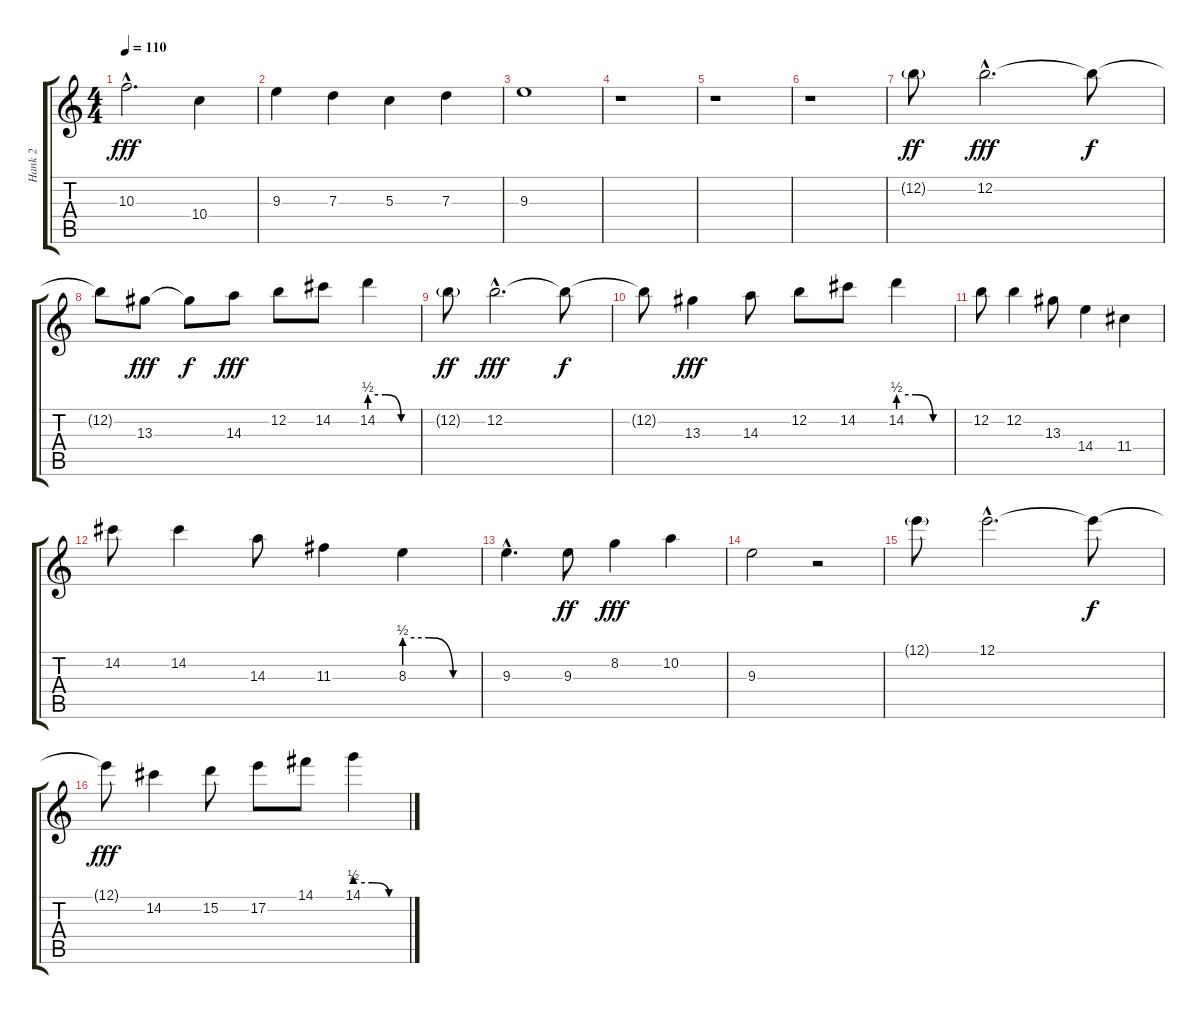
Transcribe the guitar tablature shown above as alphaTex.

\track ("Hank 2" "Hank 2") {instrument acousticguitarnylon}
\staff {score tabs}
\tuning (E4 B3 G3 D3 A2 E2) {hide}
\ts (4 4)
\tempo 110
\clef g2
\ks c
10.3{hac}.2{d dy fff} 10.4.4 |
9.3.4 7.3.4 5.3.4 7.3.4 |
9.3.1 |
r.1 |
r.1 |
r.1 |
12.2{g}.8{dy ff volume 12 instrument fx7echoes} 12.2{hac}.2{d dy fff} 12.2{t}.8{dy f} |
12.2{t}.8 13.3.8{dy fff} 13.3{t}.8{dy f} 14.3.8{dy fff} 12.2.8 14.2.8 14.2{be (custom 0 2 20 2 40 0 60 0)}.4 |
12.2{g}.8{dy ff} 12.2{hac}.2{d dy fff} 12.2{t}.8{dy f} |
12.2{t}.8 13.3.4{dy fff} 14.3.8 12.2.8 14.2.8 14.2{be (custom 0 2 20 2 40 0 60 0)}.4 |
12.2.8 12.2.4 13.3.8 14.4.4 11.4.4 |
14.2.8 14.2.4 14.3.8 11.3.4 8.3{be (custom 0 2 20 2 40 0 60 0)}.4 |
9.3{hac}.4{d} 9.3.8{dy ff} 8.2.4{dy fff} 10.2.4 |
9.3.2 r.2 |
12.1{g}.8 12.1{hac}.2{d} 12.1{t}.8{dy f} |
12.1{t}.8{dy fff} 14.2.4 15.2.8 17.2.8 14.1.8 14.1{be (custom 0 2 20 2 40 0 60 0)}.4
